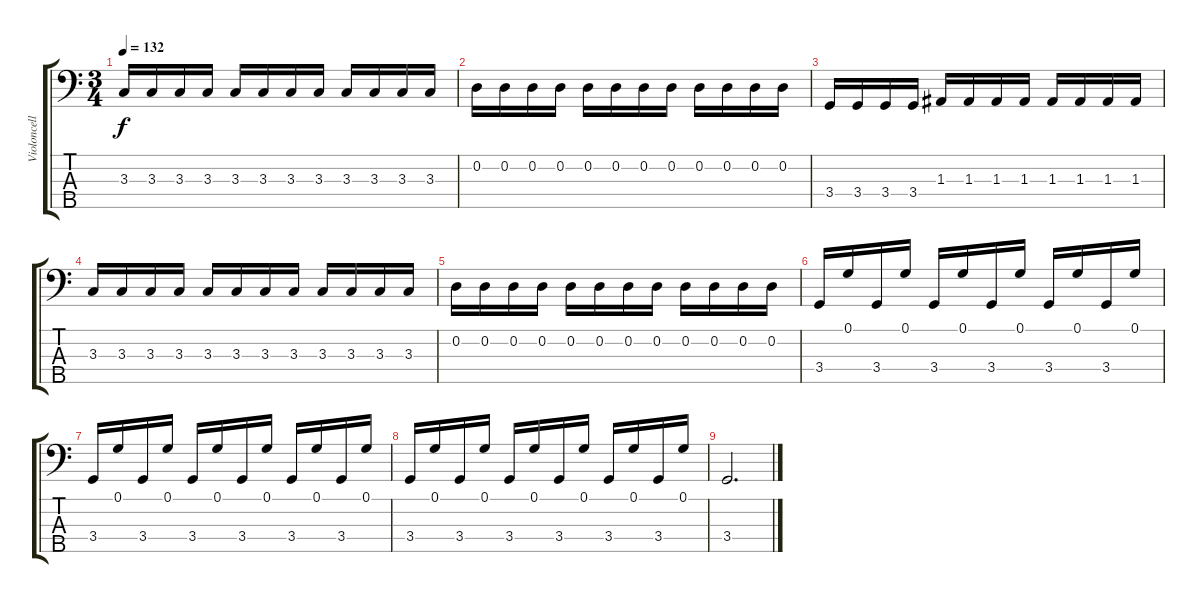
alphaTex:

\track ("Violoncelli" "Violoncell") {instrument electricbasspick}
\staff {score tabs}
\tuning (G2 D2 A1 E1 B0) {hide}
\ts (3 4)
\tempo 132
\clef f4
\ks c
3.3.16{dy f} 3.3.16 3.3.16 3.3.16 3.3.16 3.3.16 3.3.16 3.3.16 3.3.16 3.3.16 3.3.16 3.3.16 |
0.2.16 0.2.16 0.2.16 0.2.16 0.2.16 0.2.16 0.2.16 0.2.16 0.2.16 0.2.16 0.2.16 0.2.16 |
3.4.16 3.4.16 3.4.16 3.4.16 1.3.16 1.3.16 1.3.16 1.3.16 1.3.16 1.3.16 1.3.16 1.3.16 |
3.3.16 3.3.16 3.3.16 3.3.16 3.3.16 3.3.16 3.3.16 3.3.16 3.3.16 3.3.16 3.3.16 3.3.16 |
0.2.16 0.2.16 0.2.16 0.2.16 0.2.16 0.2.16 0.2.16 0.2.16 0.2.16 0.2.16 0.2.16 0.2.16 |
3.4.16 0.1.16 3.4.16 0.1.16 3.4.16 0.1.16 3.4.16 0.1.16 3.4.16 0.1.16 3.4.16 0.1.16 |
3.4.16 0.1.16 3.4.16 0.1.16 3.4.16 0.1.16 3.4.16 0.1.16 3.4.16 0.1.16 3.4.16 0.1.16 |
3.4.16 0.1.16 3.4.16 0.1.16 3.4.16 0.1.16 3.4.16 0.1.16 3.4.16 0.1.16 3.4.16 0.1.16 |
3.4.2{d}
